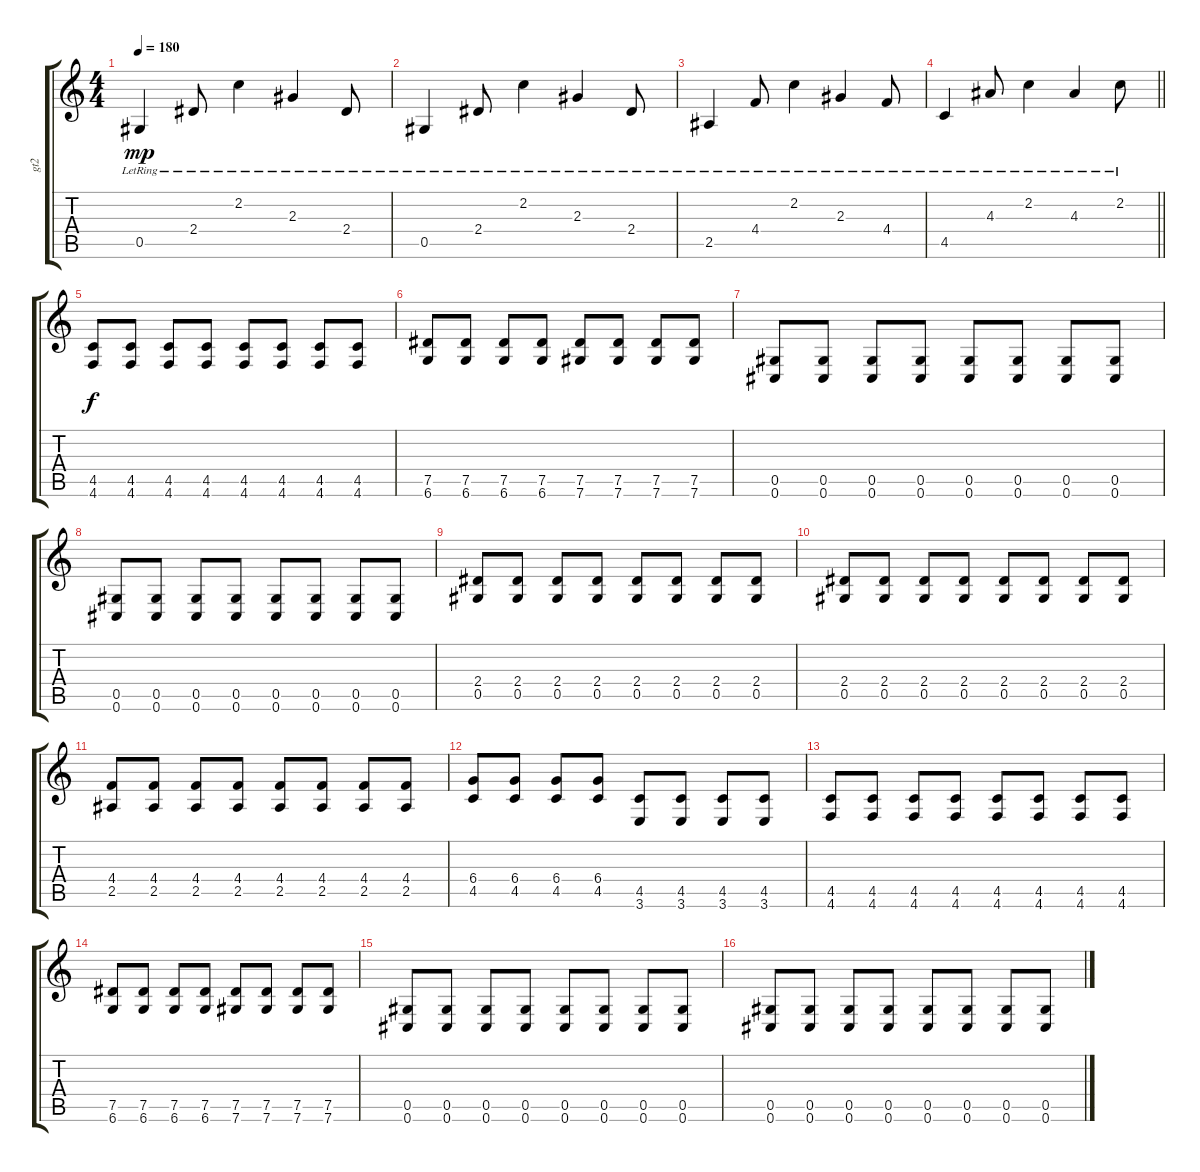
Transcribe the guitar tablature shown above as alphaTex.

\track ("gt2" "gt2") {instrument distortionguitar}
\staff {score tabs}
\tuning (Eb4 Bb3 Gb3 Db3 Ab2 Db2) {hide}
\ts (4 4)
\tempo 180
\clef g2
\ks c
0.5{lr}.4{dy mp} 2.4{lr}.8 2.2{lr}.4 2.3{lr}.4 2.4{lr}.8 |
0.5{lr}.4 2.4{lr}.8 2.2{lr}.4 2.3{lr}.4 2.4{lr}.8 |
2.5{lr}.4 4.4{lr}.8 2.2{lr}.4 2.3{lr}.4 4.4{lr}.8 |
\barLineRight lightlight
4.5{lr}.4 4.3{lr}.8 2.2{lr}.4 4.3{lr}.4 2.2{lr}.8 |
(4.5 4.6).8{dy f instrument distortionguitar} (4.5 4.6).8 (4.5 4.6).8 (4.5 4.6).8 (4.5 4.6).8 (4.5 4.6).8 (4.5 4.6).8 (4.5 4.6).8 |
(7.5 6.6).8 (7.5 6.6).8 (7.5 6.6).8 (7.5 6.6).8 (7.5 7.6).8 (7.5 7.6).8 (7.5 7.6).8 (7.5 7.6).8 |
(0.5 0.6).8 (0.5 0.6).8 (0.5 0.6).8 (0.5 0.6).8 (0.5 0.6).8 (0.5 0.6).8 (0.5 0.6).8 (0.5 0.6).8 |
(0.5 0.6).8 (0.5 0.6).8 (0.5 0.6).8 (0.5 0.6).8 (0.5 0.6).8 (0.5 0.6).8 (0.5 0.6).8 (0.5 0.6).8 |
(2.4 0.5).8 (2.4 0.5).8 (2.4 0.5).8 (2.4 0.5).8 (2.4 0.5).8 (2.4 0.5).8 (2.4 0.5).8 (2.4 0.5).8 |
(2.4 0.5).8 (2.4 0.5).8 (2.4 0.5).8 (2.4 0.5).8 (2.4 0.5).8 (2.4 0.5).8 (2.4 0.5).8 (2.4 0.5).8 |
(4.4 2.5).8 (4.4 2.5).8 (4.4 2.5).8 (4.4 2.5).8 (4.4 2.5).8 (4.4 2.5).8 (4.4 2.5).8 (4.4 2.5).8 |
(6.4 4.5).8 (6.4 4.5).8 (6.4 4.5).8 (6.4 4.5).8 (4.5 3.6).8 (4.5 3.6).8 (4.5 3.6).8 (4.5 3.6).8 |
(4.5 4.6).8 (4.5 4.6).8 (4.5 4.6).8 (4.5 4.6).8 (4.5 4.6).8 (4.5 4.6).8 (4.5 4.6).8 (4.5 4.6).8 |
(7.5 6.6).8 (7.5 6.6).8 (7.5 6.6).8 (7.5 6.6).8 (7.5 7.6).8 (7.5 7.6).8 (7.5 7.6).8 (7.5 7.6).8 |
(0.5 0.6).8 (0.5 0.6).8 (0.5 0.6).8 (0.5 0.6).8 (0.5 0.6).8 (0.5 0.6).8 (0.5 0.6).8 (0.5 0.6).8 |
(0.5 0.6).8 (0.5 0.6).8 (0.5 0.6).8 (0.5 0.6).8 (0.5 0.6).8 (0.5 0.6).8 (0.5 0.6).8 (0.5 0.6).8
